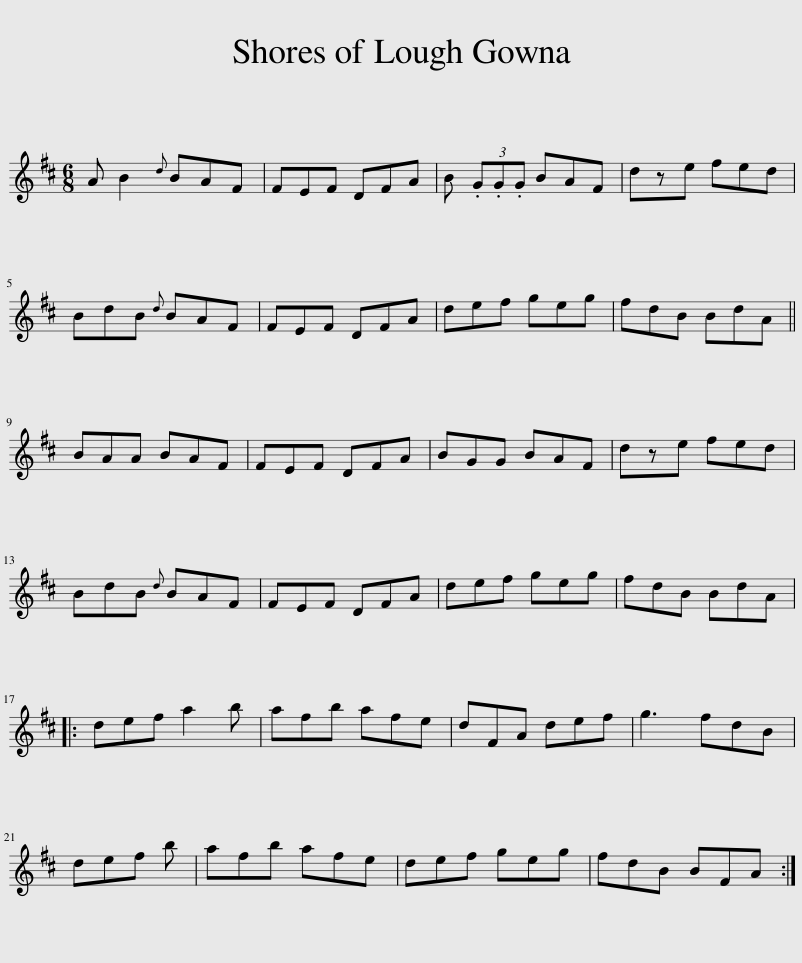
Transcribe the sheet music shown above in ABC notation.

X:1
L:1/8
M:6/8
I:linebreak $
K:D
V:1 treble
V:1
 A B2{d} BAF | FEF DFA | B (3.G.G.G BAF | dze fed |$ BdB{d} BAF | %5
 FEF DFA | def geg | fdB BdA ||$ BAA BAF | FEF DFA | %10
 BGG BAF | dze fed |$ BdB{d} BAF | FEF DFA | def geg | %15
 fdB BdA |:$ def a2 b | afb afe | dFA def | g3 fdB |$ %20
 def b | afb afe | def geg | fdB BFA :| %24
